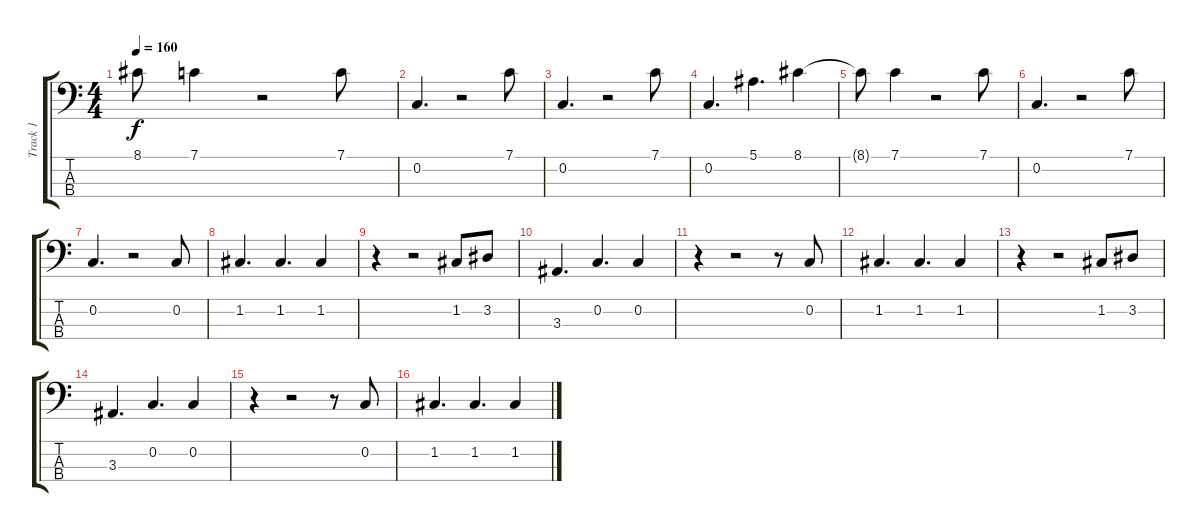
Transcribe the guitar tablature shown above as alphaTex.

\track ("Track 1" "Track 1") {instrument electricbassfinger}
\staff {score tabs}
\tuning (F2 C2 G1 C1) {hide}
\ts (4 4)
\tempo 160
\clef f4
\ks c
8.1{t}.8{dy f} 7.1.4 r.2 7.1.8 |
0.2.4{d} r.2 7.1.8 |
0.2.4{d} r.2 7.1.8 |
0.2.4{d} 5.1.4{d} 8.1.4 |
8.1{t}.8 7.1.4 r.2 7.1.8 |
0.2.4{d} r.2 7.1.8 |
0.2.4{d} r.2 0.2.8 |
1.2.4{d} 1.2.4{d} 1.2.4 |
r.4 r.2 1.2.8 3.2.8 |
3.3.4{d} 0.2.4{d} 0.2.4 |
r.4 r.2 r.8 0.2.8 |
1.2.4{d} 1.2.4{d} 1.2.4 |
r.4 r.2 1.2.8 3.2.8 |
3.3.4{d} 0.2.4{d} 0.2.4 |
r.4 r.2 r.8 0.2.8 |
1.2.4{d} 1.2.4{d} 1.2.4
